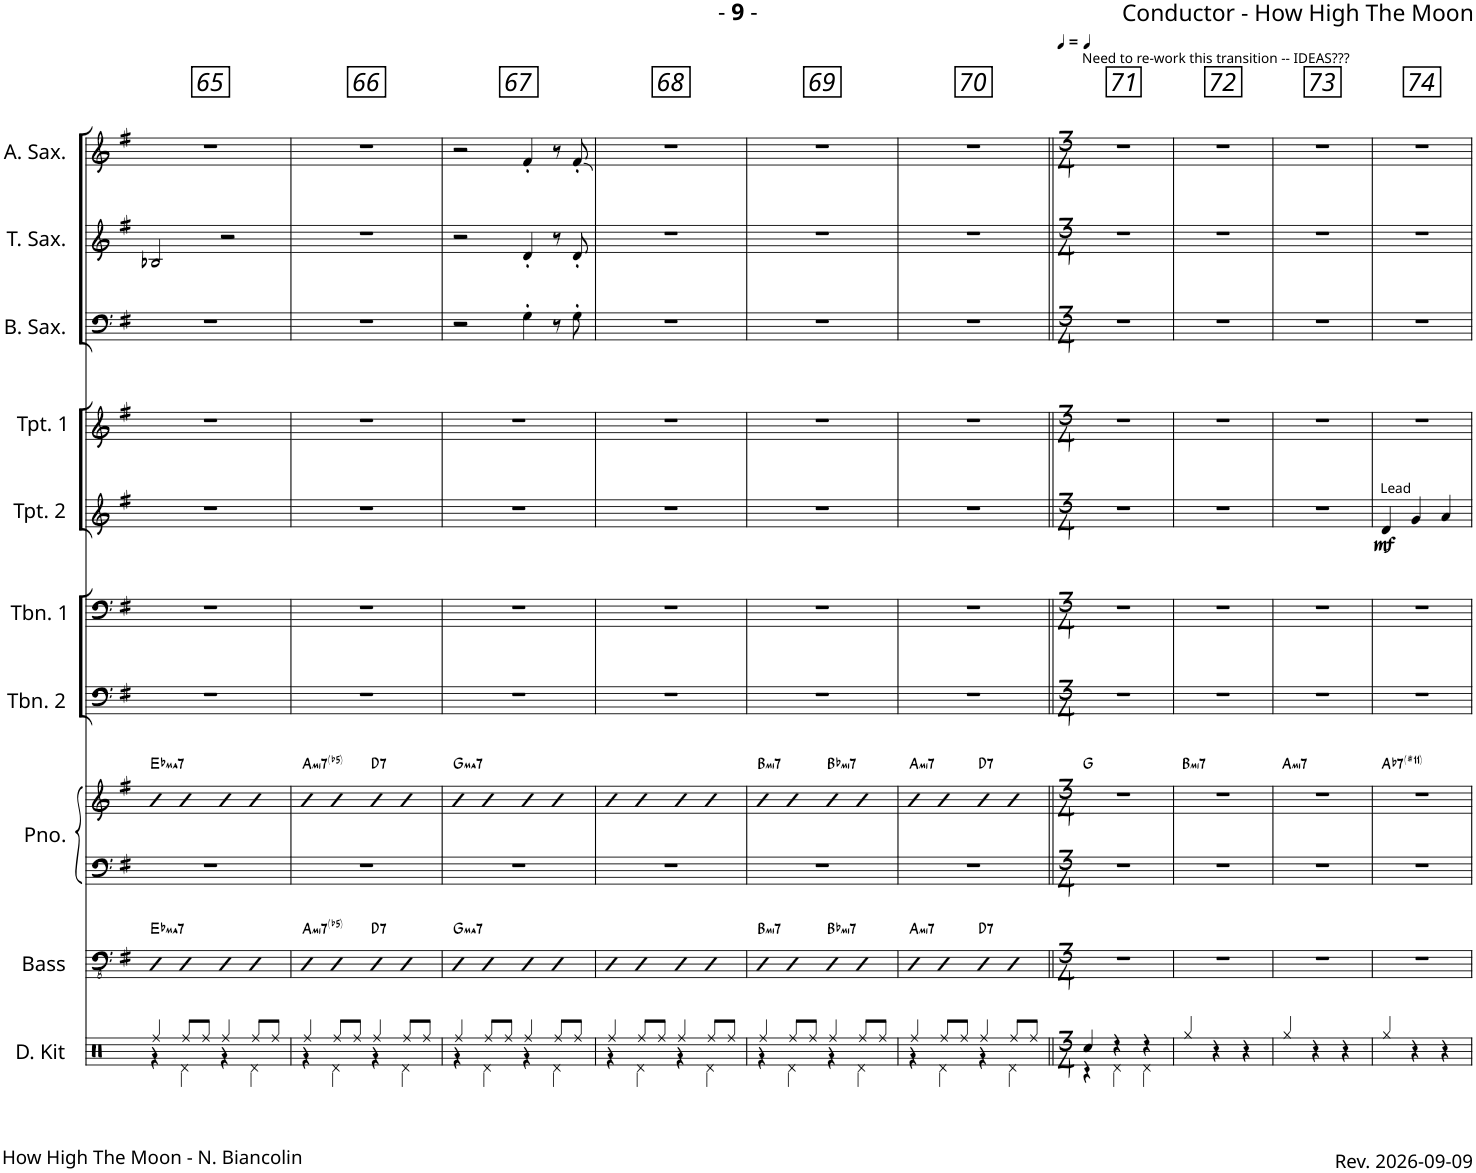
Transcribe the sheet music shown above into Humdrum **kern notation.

**kern	**kern	**harte	**kern	**kern	**harte	**kern	**kern	**kern	**dynam	**kern	**kern	**kern	**kern
*part10	*part9	*part9	*part8	*part8	*part8	*part7	*part6	*part5	*part5	*part4	*part3	*part2	*part1
*staff11	*staff10	*	*staff9	*staff8	*	*staff7	*staff6	*staff5	*staff5	*staff4	*staff3	*staff2	*staff1
*I"Drum Kit	*I"Acoustic Bass	*	*I"Piano	*	*	*I"Trombone 2	*I"Trombone 1	*I"Trumpet 2	*	*I"Trumpet 1	*I"Baritone Sax	*I"Tenor Sax	*I"Alto Sax
*I'D. Kit	*I'Bass	*	*I'Pno.	*	*	*I'Tbn. 2	*I'Tbn. 1	*I'Tpt. 2	*	*I'Tpt. 1	*I'B. Sax.	*I'T. Sax.	*I'A. Sax.
!!LO:PB:g=z
*clefX	*clefFv4	*	*clefF4	*clefG2	*	*clefF4	*clefF4	*clefG2	*	*clefG2	*clefF4	*clefG2	*clefG2
*	*	*	*	*	*	*	*	*Trd1c2	*	*Trd1c2	*Trd12c21	*Trd8c14	*Trd5c9
*k[]	*k[f#]	*	*k[f#]	*k[f#]	*	*k[f#]	*k[f#]	*k[f#]	*	*k[f#]	*k[f#]	*k[f#]	*k[f#]
*M4/4	*M4/4	*	*M4/4	*M4/4	*	*M4/4	*M4/4	*M4/4	*	*M4/4	*M4/4	*M4/4	*M4/4
=65	=65	=65	=65	=65	=65	=65	=65	=65	=65	=65	=65	=65	=65
*^	*	*	*	*	*	*	*	*	*	*	*	*	*
!	!	!	!LO:H:kt=ma7	!	!	!LO:H:kt=ma7	!	!	!	!	!	!	!	!
4Rff/	4r	4bn	Eb:maj7	1r	4bn	Eb:maj7	1r	1r	1r	.	1r	1r	2B-X/	1r
8Rff/L	4Rd\	4b	.	.	4b	.	.	.	.	.	.	.	.	.
8Rff/J	.	.	.	.	.	.	.	.	.	.	.	.	.	.
4Rff/	4r	4b	.	.	4b	.	.	.	.	.	.	.	2r	.
8Rff/L	4Rd\	4b	.	.	4b	.	.	.	.	.	.	.	.	.
8Rff/J	.	.	.	.	.	.	.	.	.	.	.	.	.	.
=66	=66	=66	=66	=66	=66	=66	=66	=66	=66	=66	=66	=66	=66	=66
!	!	!	!LO:H:kt=mi7(b5)	!	!	!LO:H:kt=mi7(b5)	!	!	!	!	!	!	!	!
4Rff/	4r	4b	A:hdim7	1r	4b	A:hdim7	1r	1r	1r	.	1r	1r	1r	1r
8Rff/L	4Rd\	4b	.	.	4b	.	.	.	.	.	.	.	.	.
8Rff/J	.	.	.	.	.	.	.	.	.	.	.	.	.	.
!	!	!	!LO:H:kt=7	!	!	!LO:H:kt=7	!	!	!	!	!	!	!	!
4Rff/	4r	4b	D:7	.	4b	D:7	.	.	.	.	.	.	.	.
8Rff/L	4Rd\	4b	.	.	4b	.	.	.	.	.	.	.	.	.
8Rff/J	.	.	.	.	.	.	.	.	.	.	.	.	.	.
=67	=67	=67	=67	=67	=67	=67	=67	=67	=67	=67	=67	=67	=67	=67
!	!	!	!LO:H:kt=ma7	!	!	!LO:H:kt=ma7	!	!	!	!	!	!	!	!
4Rff/	4r	4b	G:maj7	1r	4b	G:maj7	1r	1r	1r	.	1r	2r	2r	2r
8Rff/L	4Rd\	4b	.	.	4b	.	.	.	.	.	.	.	.	.
8Rff/J	.	.	.	.	.	.	.	.	.	.	.	.	.	.
4Rff/	4r	4b	.	.	4b	.	.	.	.	.	.	4G'\	4d'/	4f#'/
8Rff/L	4Rd\	4b	.	.	4b	.	.	.	.	.	.	8r	8r	8r
8Rff/J	.	.	.	.	.	.	.	.	.	.	.	8G'\	8d'/	8f#'/
=68	=68	=68	=68	=68	=68	=68	=68	=68	=68	=68	=68	=68	=68	=68
4Rff/	4r	4b	.	1r	4b	.	1r	1r	1r	.	1r	1r	1r	1r
8Rff/L	4Rd\	4b	.	.	4b	.	.	.	.	.	.	.	.	.
8Rff/J	.	.	.	.	.	.	.	.	.	.	.	.	.	.
4Rff/	4r	4b	.	.	4b	.	.	.	.	.	.	.	.	.
8Rff/L	4Rd\	4b	.	.	4b	.	.	.	.	.	.	.	.	.
8Rff/J	.	.	.	.	.	.	.	.	.	.	.	.	.	.
=69	=69	=69	=69	=69	=69	=69	=69	=69	=69	=69	=69	=69	=69	=69
!	!	!	!LO:H:kt=mi7	!	!	!LO:H:kt=mi7	!	!	!	!	!	!	!	!
4Rff/	4r	4b	B:min7	1r	4b	B:min7	1r	1r	1r	.	1r	1r	1r	1r
8Rff/L	4Rd\	4b	.	.	4b	.	.	.	.	.	.	.	.	.
8Rff/J	.	.	.	.	.	.	.	.	.	.	.	.	.	.
!	!	!	!LO:H:kt=mi7	!	!	!LO:H:kt=mi7	!	!	!	!	!	!	!	!
4Rff/	4r	4bn	Bb:min7	.	4bn	Bb:min7	.	.	.	.	.	.	.	.
8Rff/L	4Rd\	4b	.	.	4b	.	.	.	.	.	.	.	.	.
8Rff/J	.	.	.	.	.	.	.	.	.	.	.	.	.	.
=70	=70	=70	=70	=70	=70	=70	=70	=70	=70	=70	=70	=70	=70	=70
!	!	!	!LO:H:kt=mi7	!	!	!LO:H:kt=mi7	!	!	!	!	!	!	!	!
4Rff/	4r	4b	A:min7	1r	4b	A:min7	1r	1r	1r	.	1r	1r	1r	1r
8Rff/L	4Rd\	4b	.	.	4b	.	.	.	.	.	.	.	.	.
8Rff/J	.	.	.	.	.	.	.	.	.	.	.	.	.	.
!	!	!	!LO:H:kt=7	!	!	!LO:H:kt=7	!	!	!	!	!	!	!	!
4Rff/	4r	4b	D:7	.	4b	D:7	.	.	.	.	.	.	.	.
8Rff/L	4Rd\	4b	.	.	4b	.	.	.	.	.	.	.	.	.
8Rff/J	.	.	.	.	.	.	.	.	.	.	.	.	.	.
=71||	=71||	=71||	=71||	=71||	=71||	=71||	=71||	=71||	=71||	=71||	=71||	=71||	=71||	=71||
*M3/4	*	*M3/4	*	*M3/4	*M3/4	*	*M3/4	*M3/4	*M3/4	*	*M3/4	*M3/4	*M3/4	*M3/4
!	!	!	!	!	!	!	!	!	!	!	!	!	!	!LO:TX:a:t=Need to re-work this transition -- IDEAS???
4Rcc/	4r	2.r	.	2.r	2.r	G:maj	2.r	2.r	2.r	.	2.r	2.r	2.r	2.r
4r	4Rd\	.	.	.	.	.	.	.	.	.	.	.	.	.
4r	4Rd\	.	.	.	.	.	.	.	.	.	.	.	.	.
=72	=72	=72	=72	=72	=72	=72	=72	=72	=72	=72	=72	=72	=72	=72
!	!	!	!	!	!	!LO:H:kt=mi7	!	!	!	!	!	!	!	!
*v	*v	*	*	*	*	*	*	*	*	*	*	*	*	*
4Rgg/	2.r	.	2.r	2.r	B:min7	2.r	2.r	2.r	.	2.r	2.r	2.r	2.r
4r	.	.	.	.	.	.	.	.	.	.	.	.	.
4r	.	.	.	.	.	.	.	.	.	.	.	.	.
=73	=73	=73	=73	=73	=73	=73	=73	=73	=73	=73	=73	=73	=73
!	!	!	!	!	!LO:H:kt=mi7	!	!	!	!	!	!	!	!
4Rgg/	2.r	.	2.r	2.r	A:min7	2.r	2.r	2.r	.	2.r	2.r	2.r	2.r
4r	.	.	.	.	.	.	.	.	.	.	.	.	.
4r	.	.	.	.	.	.	.	.	.	.	.	.	.
=74	=74	=74	=74	=74	=74	=74	=74	=74	=74	=74	=74	=74	=74
!	!	!	!	!	!	!	!	!LO:TX:a:t=Lead	!	!	!	!	!
!	!	!	!	!	!LO:H:kt=7	!	!	!	!LO:DY:b	!	!	!	!
4Rgg/	2.r	.	2.r	2.r	Ab:7(#11)	2.r	2.r	4d/	mf	2.r	2.r	2.r	2.r
4r	.	.	.	.	.	.	.	4g/	.	.	.	.	.
4r	.	.	.	.	.	.	.	4a/	.	.	.	.	.
=	=	=	=	=	=	=	=	=	=	=	=	=	=
*-	*-	*-	*-	*-	*-	*-	*-	*-	*-	*-	*-	*-	*-
